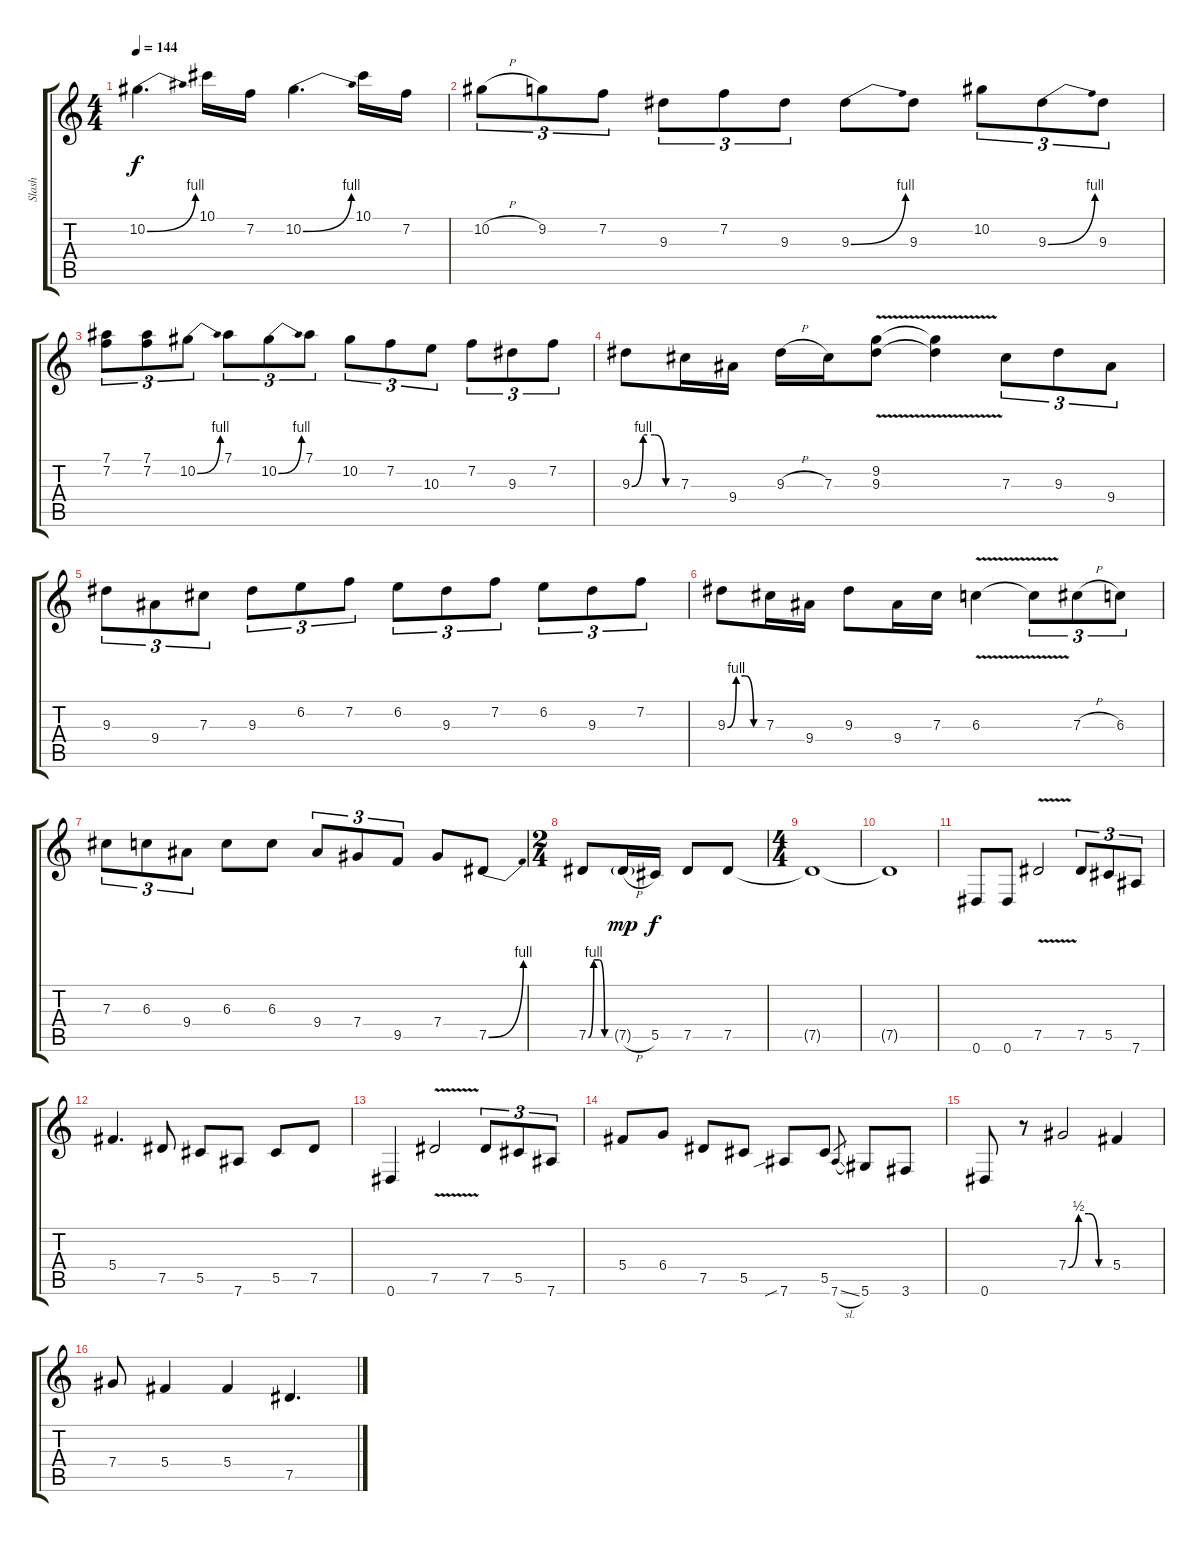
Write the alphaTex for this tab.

\track ("Slash" "Slash") {instrument distortionguitar}
\staff {score tabs}
\tuning (Eb4 Bb3 Gb3 Db3 Ab2 Eb2) {hide}
\ts (4 4)
\tempo 144
\clef g2
\ks c
10.2{be (bend 0 0 60 4)}.4{d dy f} 10.1.16 7.2.16 10.2{be (bend 0 0 60 4)}.4{d} 10.1.16 7.2.16 |
10.2{h}.8{tu (3 2)} 9.2.8{tu (3 2)} 7.2.8{tu (3 2)} 9.3.8{tu (3 2)} 7.2.8{tu (3 2)} 9.3.8{tu (3 2)} 9.3{be (bend 0 0 60 4)}.8 9.3.8 10.2.8{tu (3 2)} 9.3{be (bend 0 0 60 4)}.8{tu (3 2)} 9.3.8{tu (3 2)} |
(7.1 7.2).8{tu (3 2)} (7.1 7.2).8{tu (3 2)} 10.2{be (bend 0 0 60 4)}.8{tu (3 2)} 7.1.8{tu (3 2)} 10.2{be (bend 0 0 60 4)}.8{tu (3 2)} 7.1.8{tu (3 2)} 10.2.8{tu (3 2)} 7.2.8{tu (3 2)} 10.3.8{tu (3 2)} 7.2.8{tu (3 2)} 9.3.8{tu (3 2)} 7.2.8{tu (3 2)} |
9.3{be (custom 0 0 15 4 30 4 45 0 60 0)}.8 7.3.16 9.4.16 9.3{h}.16 7.3.16 (9.2{v} 9.3{v}).8 (9.2{t} 9.3{t}).4 7.3.8{tu (3 2)} 9.3.8{tu (3 2)} 9.4.8{tu (3 2)} |
9.3.8{tu (3 2)} 9.4.8{tu (3 2)} 7.3.8{tu (3 2)} 9.3.8{tu (3 2)} 6.2.8{tu (3 2)} 7.2.8{tu (3 2)} 6.2.8{tu (3 2)} 9.3.8{tu (3 2)} 7.2.8{tu (3 2)} 6.2.8{tu (3 2)} 9.3.8{tu (3 2)} 7.2.8{tu (3 2)} |
9.3{be (custom 0 0 15 4 30 4 45 0 60 0)}.8 7.3.16 9.4.16 9.3.8 9.4.16 7.3.16 6.3{v}.4 6.3{t}.8{tu (3 2)} 7.3{h}.8{tu (3 2)} 6.3.8{tu (3 2)} |
7.3.8{tu (3 2)} 6.3.8{tu (3 2)} 9.4.8{tu (3 2)} 6.3.8 6.3.8 9.4.8{tu (3 2)} 7.4.8{tu (3 2)} 9.5.8{tu (3 2)} 7.4.8 7.5{be (bend 0 0 60 4)}.8 |
\ts (2 4)
7.5{be (custom 0 0 15 4 30 4 45 0 60 0)}.8 7.5{h g}.16{dy mp} 5.5.16{dy f} 7.5.8 7.5.8 |
\ts (4 4)
7.5{t}.1 |
7.5{t}.1 |
0.6.8 0.6.8 7.5{v}.2 7.5.8{tu (3 2)} 5.5.8{tu (3 2)} 7.6.8{tu (3 2)} |
5.4.4{d} 7.5.8 5.5.8 7.6.8 5.5.8 7.5.8 |
0.6.4 7.5{v}.2 7.5.8{tu (3 2)} 5.5.8{tu (3 2)} 7.6.8{tu (3 2)} |
5.4.8 6.4.8 7.5.8 5.5.8 7.6{sib}.8 5.5.8 7.6{sl}.8{gr} 5.6.8 3.6.8 |
0.6.8 r.8 7.4{be (custom 0 0 15 2 30 2 45 0 60 0)}.2 5.4.4 |
7.4.8 5.4.4 5.4.4 7.5.4{d}
